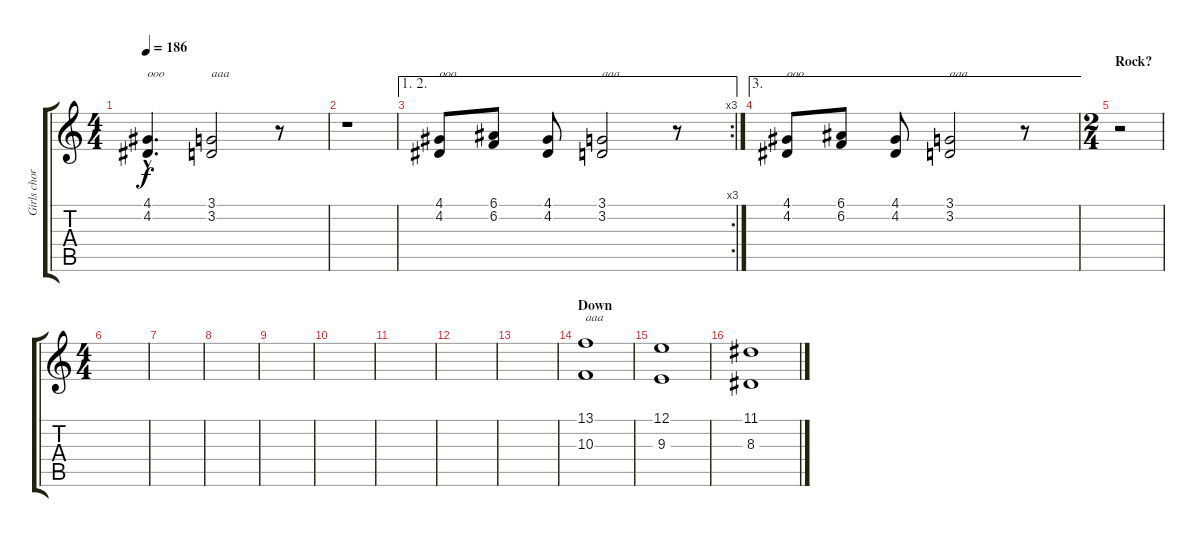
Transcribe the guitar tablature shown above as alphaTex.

\track ("Girls chorus" "Girls chor") {instrument voiceoohs}
\staff {score tabs}
\tuning (E4 B3 G3 D3 A2 E2) {hide}
\ts (4 4)
\tempo 186
\clef g2
\ks c
(4.1{hac} 4.2{hac}).4{d txt "ooo" dy f} (3.1 3.2).2{txt "aaa"} r.8 |
r.1 |
\ae (1 2)
\rc 3
(4.1 4.2).8{txt "ooo"} (6.1 6.2).8 (4.1 4.2).8 (3.1 3.2).2{txt "aaa"} r.8 |
\ae 3
(4.1 4.2).8{txt "ooo"} (6.1 6.2).8 (4.1 4.2).8 (3.1 3.2).2{txt "aaa"} r.8 |
\ts (2 4)
\section ("" "Rock?")
r.2 |
\ts (4 4)
|
|
|
|
|
|
|
|
\section ("" "Down")
(13.1 10.3).1{txt "aaa" volume 9 instrument choiraahs} |
(12.1 9.3).1 |
(11.1 8.3).1
